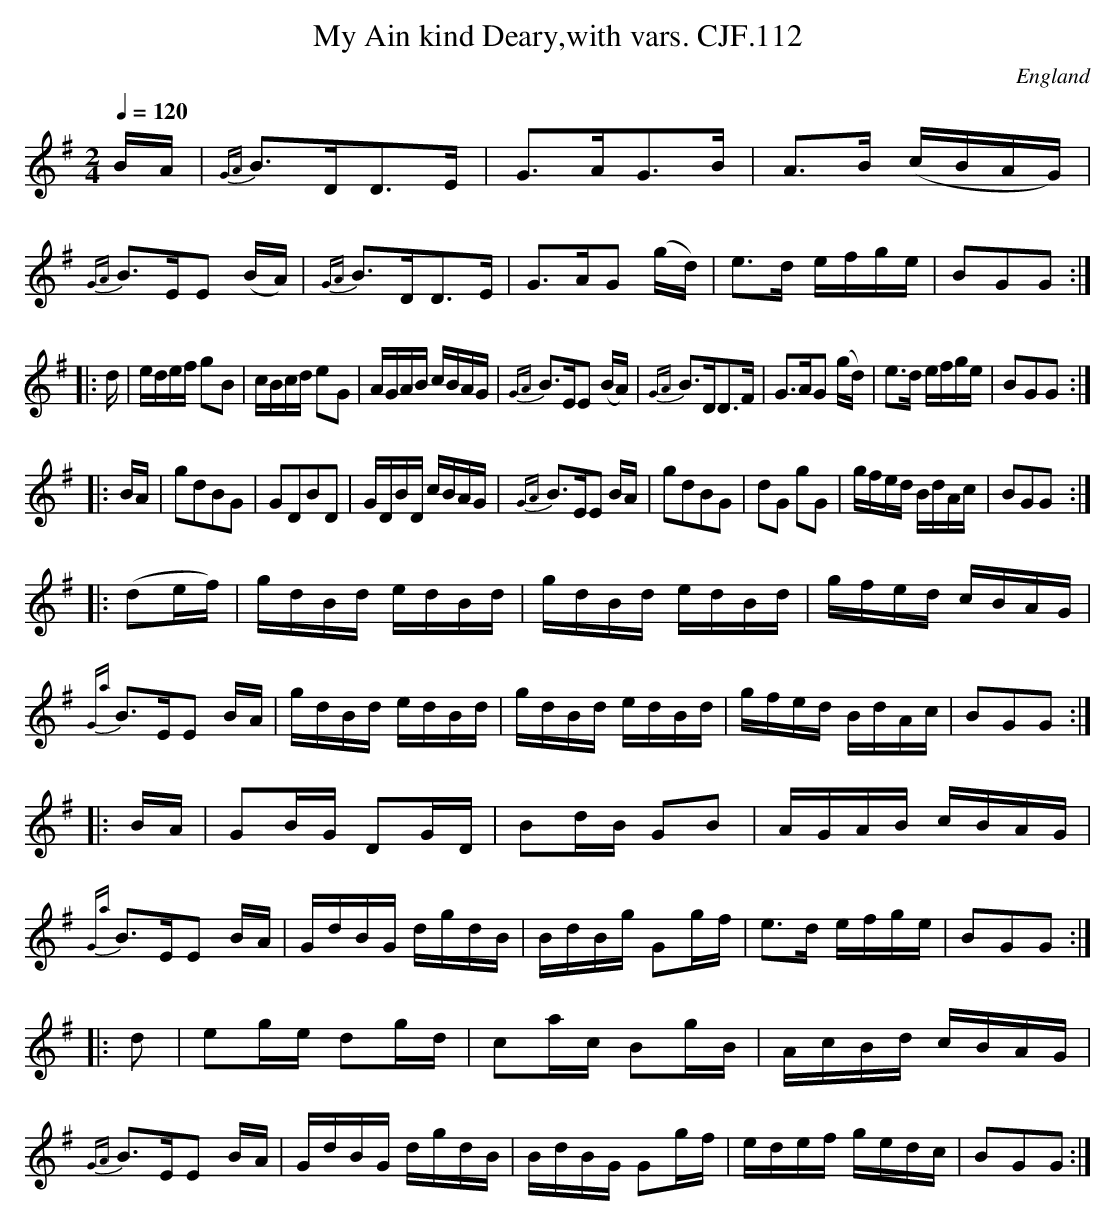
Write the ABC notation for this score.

X:1
T:My Ain kind Deary,with vars. CJF.112
O:England
M:2/4
L:1/16
Q:1/4=120
K:G major
BA|{GA}B3DD3E|G3AG3B|A3B (cBAG)|{GA}B3EE2 (BA)|\
{GA}B3DD3E|G3AG2 (gd)|e3d efge|B2G2G2:|!
|:d|edef g2B2|cBcd e2G2|AGAB cBAG|{GA}B3EE2 (BA)|\
{GA}B3DD3F|G3AG2 (gd)|e3d efge|B2G2G2:|!
|:BA|g2d2B2G2|G2D2B2D2|GDBD cBAG|{GA}B3EE2 BA|\
g2d2B2G2|d2G2 g2G2|gfed BdAc|B2G2G2:|!
|:(d2ef)|gdBd edBd|gdBd edBd|gfed cBAG|{Ga}B3EE2 BA|\
gdBd edBd|gdBd edBd|gfed BdAc|B2G2G2:|!
|:BA|G2BG D2GD|B2dB G2B2|AGAB cBAG|{Ga}B3EE2 BA|\
GdBG dgdB|BdBg G2gf|e3d efge|B2G2G2:|!
|:d2|e2ge d2gd|c2ac B2gB|AcBd cBAG|{GA}B3EE2 BA|\
GdBG dgdB|BdBG G2gf|edef gedc|B2G2G2:|
